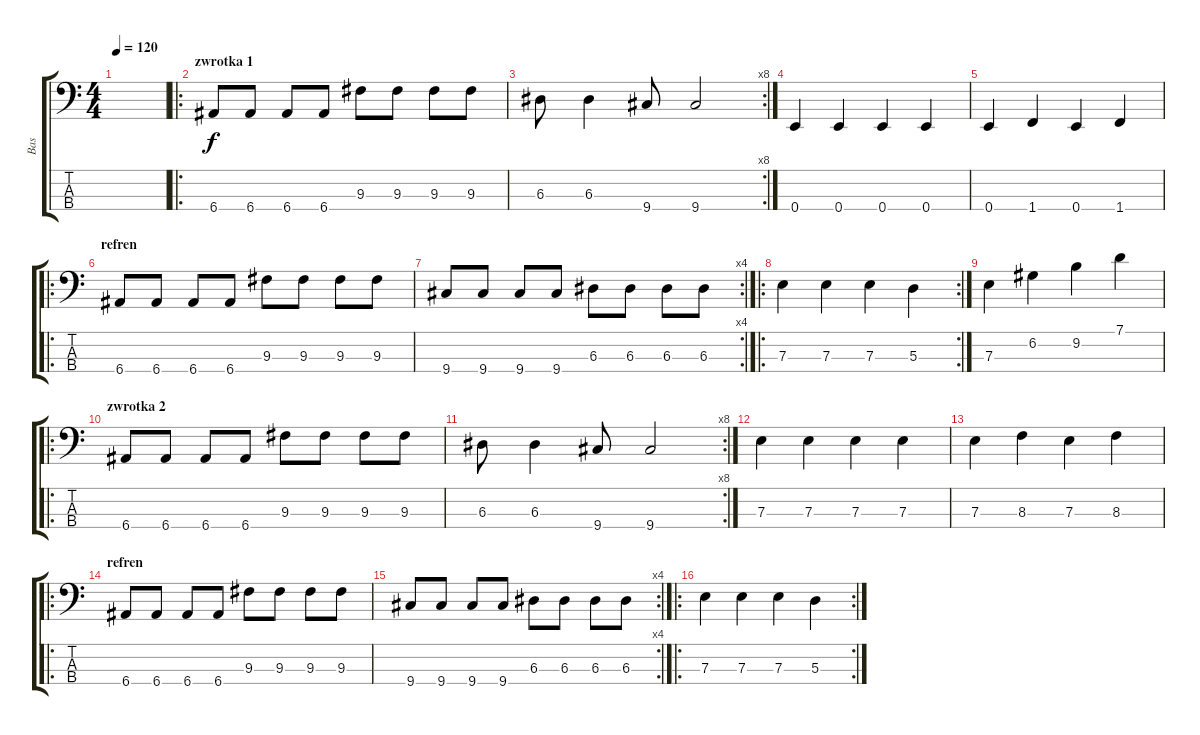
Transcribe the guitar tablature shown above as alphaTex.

\track ("Bas" "Bas") {instrument electricbasspick}
\staff {score tabs}
\tuning (G2 D2 A1 E1) {hide}
\ts (4 4)
\tempo 120
\clef f4
\ks c
|
\ro
\section ("" "zwrotka 1")
6.4.8 6.4.8 6.4.8 6.4.8 9.3.8 9.3.8 9.3.8 9.3.8 |
\rc 8
6.3.8 6.3.4 9.4.8 9.4.2 |
0.4.4 0.4.4 0.4.4 0.4.4 |
0.4.4 1.4.4 0.4.4 1.4.4 |
\ro
\section ("" "refren")
6.4.8 6.4.8 6.4.8 6.4.8 9.3.8 9.3.8 9.3.8 9.3.8 |
\rc 4
9.4.8 9.4.8 9.4.8 9.4.8 6.3.8 6.3.8 6.3.8 6.3.8 |
\ro
\rc 2
7.3.4 7.3.4 7.3.4 5.3.4 |
7.3.4 6.2.4 9.2.4 7.1.4 |
\ro
\section ("" "zwrotka 2")
6.4.8 6.4.8 6.4.8 6.4.8 9.3.8 9.3.8 9.3.8 9.3.8 |
\rc 8
6.3.8 6.3.4 9.4.8 9.4.2 |
7.3.4 7.3.4 7.3.4 7.3.4 |
7.3.4 8.3.4 7.3.4 8.3.4 |
\ro
\section ("" "refren")
6.4.8 6.4.8 6.4.8 6.4.8 9.3.8 9.3.8 9.3.8 9.3.8 |
\rc 4
9.4.8 9.4.8 9.4.8 9.4.8 6.3.8 6.3.8 6.3.8 6.3.8 |
\ro
\rc 2
7.3.4 7.3.4 7.3.4 5.3.4
